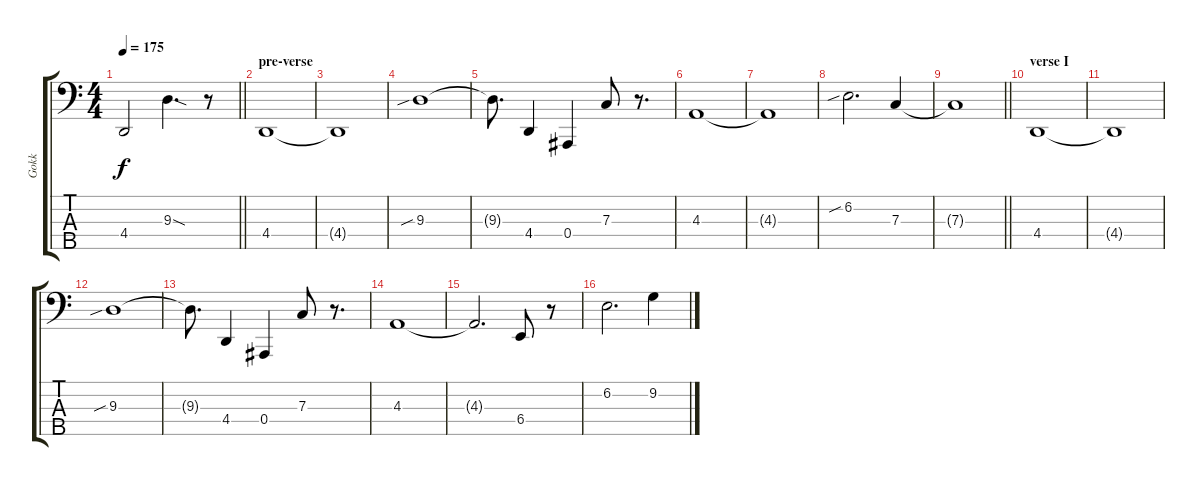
\track ("Gokk" "Gokk") {instrument electricbassfinger}
\staff {score tabs}
\tuning (Eb2 Bb1 F1 Bb0 G0) {hide}
\ts (4 4)
\tempo 175
\clef f4
\barLineRight lightlight
\ks c
4.4{t}.2{dy f} 9.3{sod}.4{d} r.8 |
\section ("" "pre-verse")
4.4.1 |
4.4{t}.1 |
9.3{sib}.1 |
9.3{t}.8{d} 4.4.4 0.4.4 7.3.8 r.8{d} |
4.3.1 |
4.3{t}.1 |
6.2{sib}.2{d} 7.3.4 |
\barLineRight lightlight
7.3{t}.1 |
\section ("" "verse I")
4.4.1 |
4.4{t}.1 |
9.3{sib}.1 |
9.3{t}.8{d} 4.4.4 0.4.4 7.3.8 r.8{d} |
4.3.1 |
4.3{t}.2{d} 6.4.8 r.8 |
6.2.2{d} 9.2.4
